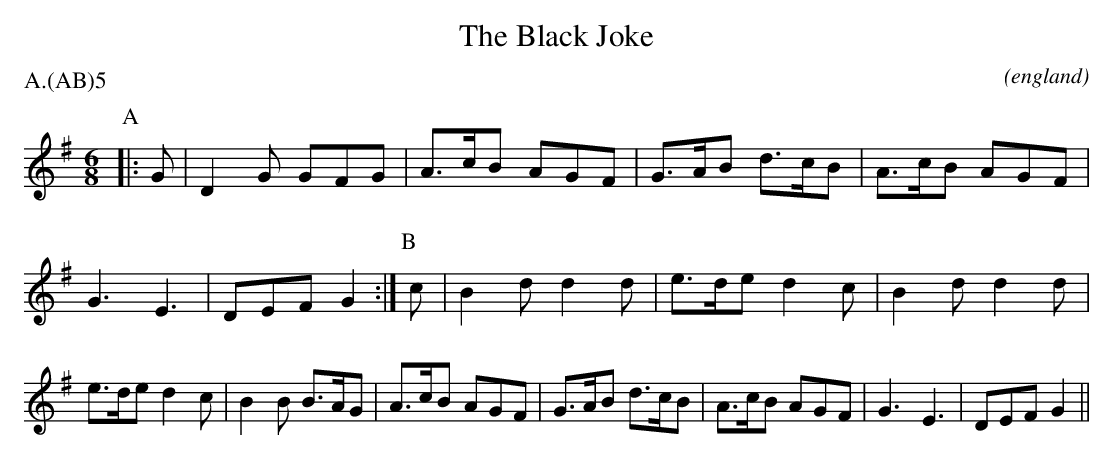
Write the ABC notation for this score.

X:1
T:The Black Joke
O:england
M:6/8
C:
P:A.(AB)5
K:G
P:A
|: G | D2G  GFG      |\
A>cB AGF      | G>AB d>cB | A>cB AGF  | G3   E3   | DEF  G2   :|\
P:B
c |\
B2d  d2d      | e>de d2c  | B2d  d2d  | e>de d2c  | B2B  B>AG |\
A>cB AGF      | G>AB d>cB | A>cB AGF  | G3   E3   | DEF  G2   ||
